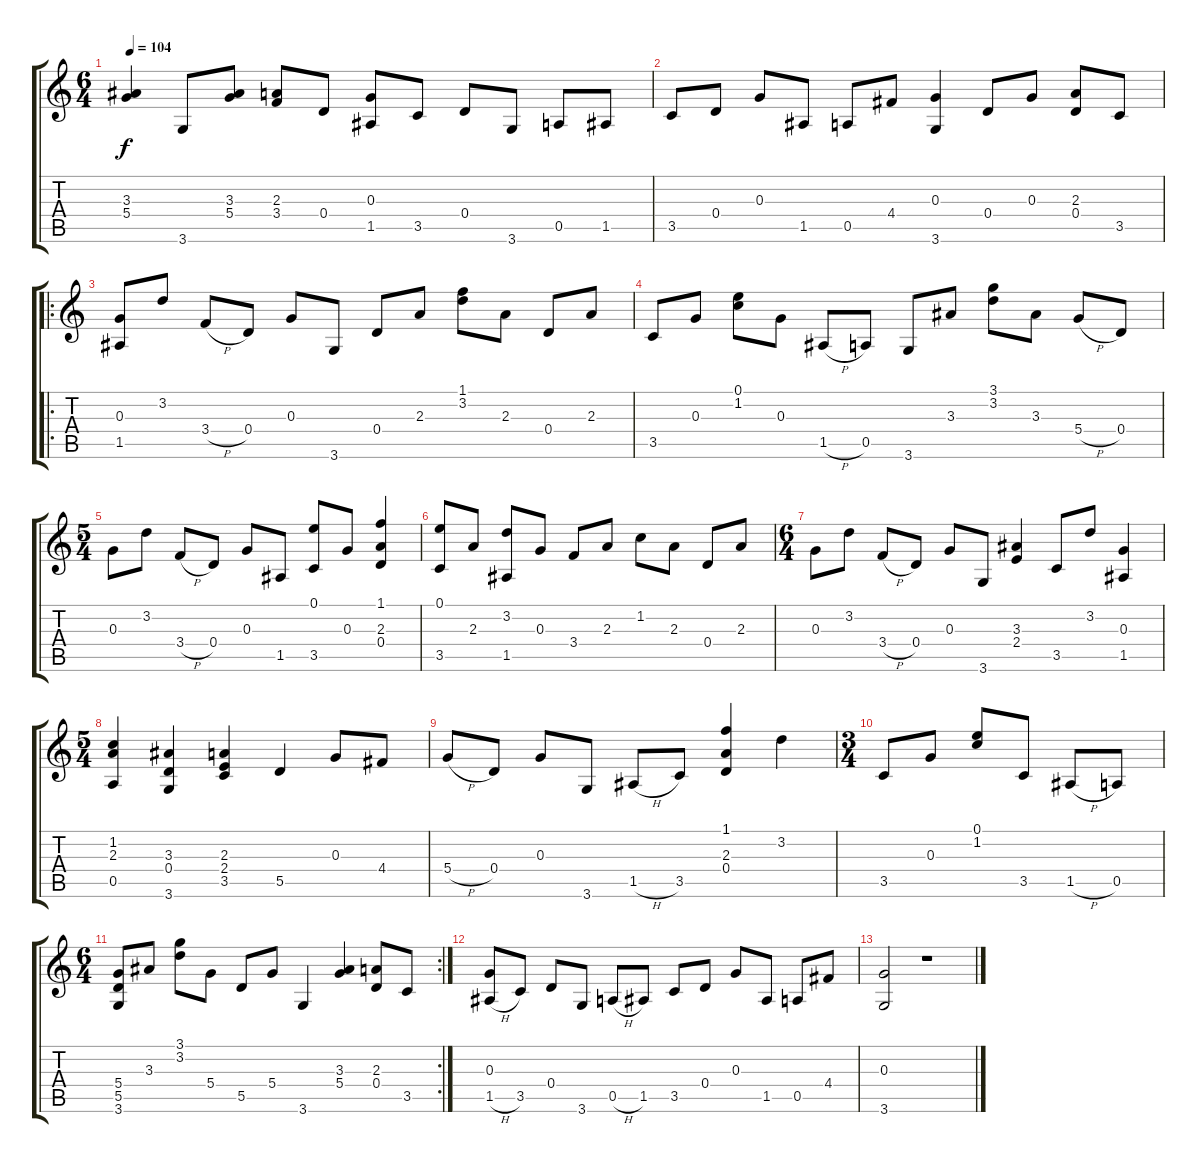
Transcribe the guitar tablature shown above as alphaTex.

\track "" {instrument acousticguitarnylon}
\staff {score tabs}
\tuning (E4 B3 G3 D3 A2 E2) {hide}
\ts (6 4)
\tempo 104
\clef g2
\ks c
(3.3 5.4).4{dy f instrument acousticguitarnylon} 3.6.8 (3.3 5.4).8 (2.3 3.4).8 0.4.8 (0.3 1.5).8 3.5.8 0.4.8 3.6.8 0.5.8 1.5.8 |
3.5.8 0.4.8 0.3.8 1.5.8 0.5.8 4.4.8 (0.3 3.6).4 0.4.8 0.3.8 (2.3 0.4).8 3.5.8 |
\ro
(0.3 1.5).8 3.2.8 3.4{h}.8 0.4.8 0.3.8 3.6.8 0.4.8 2.3.8 (1.1 3.2).8 2.3.8 0.4.8 2.3.8 |
3.5.8 0.3.8 (0.1 1.2).8 0.3.8 1.5{h}.8 0.5.8 3.6.8 3.3.8 (3.1 3.2).8 3.3.8 5.4{h}.8 0.4.8 |
\ts (5 4)
0.3.8 3.2.8 3.4{h}.8 0.4.8 0.3.8 1.5.8 (0.1 3.5).8 0.3.8 (1.1 2.3 0.4).4 |
(0.1 3.5).8 2.3.8 (3.2 1.5).8 0.3.8 3.4.8 2.3.8 1.2.8 2.3.8 0.4.8 2.3.8 |
\ts (6 4)
0.3.8 3.2.8 3.4{h}.8 0.4.8 0.3.8 3.6.8 (3.3 2.4).4 3.5.8 3.2.8 (0.3 1.5).4 |
\ts (5 4)
(1.2 2.3 0.5).4 (3.3 0.4 3.6).4 (2.3 2.4 3.5).4 5.5.4 0.3.8 4.4.8 |
5.4{h}.8 0.4.8 0.3.8 3.6.8 1.5{h}.8 3.5.8 (1.1 2.3 0.4).4 3.2.4 |
\ts (3 4)
3.5.8 0.3.8 (0.1 1.2).8 3.5.8 1.5{h}.8 0.5.8 |
\rc 2
\ts (6 4)
(5.4 5.5 3.6).8 3.3.8 (3.1 3.2).8 5.4.8 5.5.8 5.4.8 3.6.4 (3.3 5.4).4 (2.3 0.4).8 3.5.8 |
(0.3 1.5{h}).8 3.5.8 0.4.8 3.6.8 0.5{h}.8 1.5.8 3.5.8 0.4.8 0.3.8 1.5.8 0.5.8 4.4.8 |
(0.3 3.6).2 r.1
